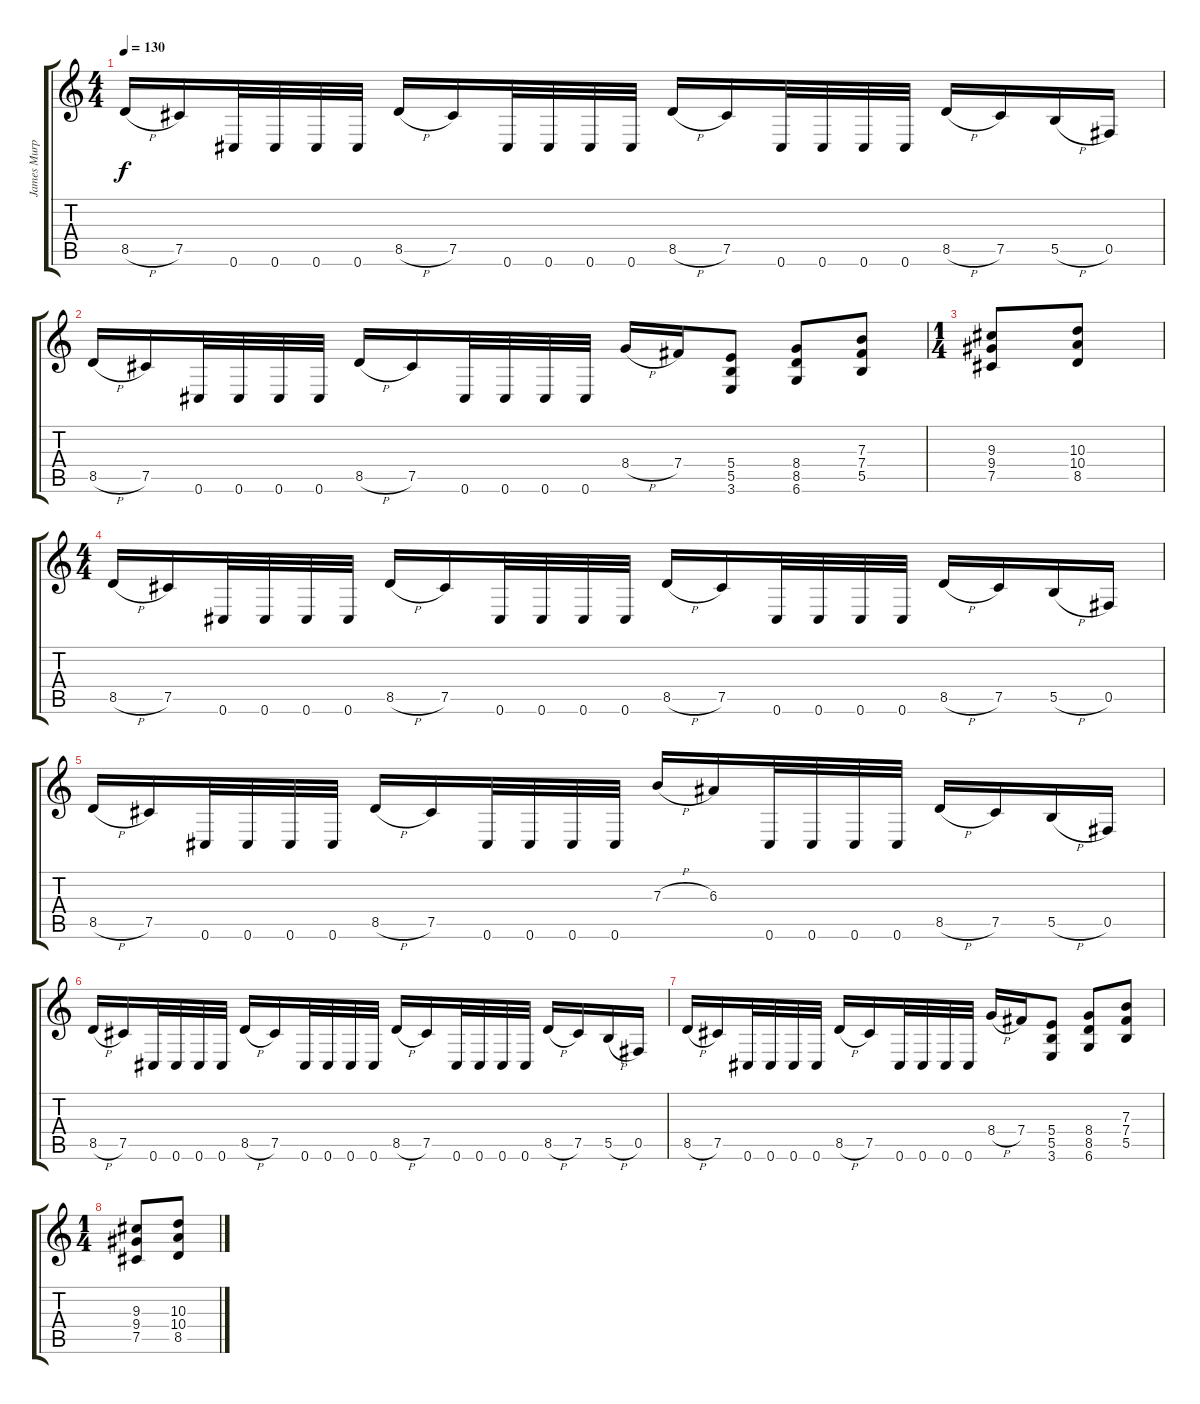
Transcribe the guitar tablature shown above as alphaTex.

\track ("James Murphy" "James Murp") {instrument distortionguitar}
\staff {score tabs}
\tuning (Db4 Ab3 E3 B2 Gb2 Db2) {hide}
\ts (4 4)
\tempo 130
\clef g2
\ks c
8.5{h}.16{dy f} 7.5.16 0.6.32 0.6.32 0.6.32 0.6.32 8.5{h}.16 7.5.16 0.6.32 0.6.32 0.6.32 0.6.32 8.5{h}.16 7.5.16 0.6.32 0.6.32 0.6.32 0.6.32 8.5{h}.16 7.5.16 5.5{h}.16 0.5.16 |
8.5{h}.16 7.5.16 0.6.32 0.6.32 0.6.32 0.6.32 8.5{h}.16 7.5.16 0.6.32 0.6.32 0.6.32 0.6.32 8.4{h}.16 7.4.16 (5.4 5.5 3.6).8 (8.4 8.5 6.6).8 (7.3 7.4 5.5).8 |
\ts (1 4)
(9.3 9.4 7.5).8 (10.3 10.4 8.5).8 |
\ts (4 4)
8.5{h}.16 7.5.16 0.6.32 0.6.32 0.6.32 0.6.32 8.5{h}.16 7.5.16 0.6.32 0.6.32 0.6.32 0.6.32 8.5{h}.16 7.5.16 0.6.32 0.6.32 0.6.32 0.6.32 8.5{h}.16 7.5.16 5.5{h}.16 0.5.16 |
8.5{h}.16 7.5.16 0.6.32 0.6.32 0.6.32 0.6.32 8.5{h}.16 7.5.16 0.6.32 0.6.32 0.6.32 0.6.32 7.3{h}.16 6.3.16 0.6.32 0.6.32 0.6.32 0.6.32 8.5{h}.16 7.5.16 5.5{h}.16 0.5.16 |
8.5{h}.16 7.5.16 0.6.32 0.6.32 0.6.32 0.6.32 8.5{h}.16 7.5.16 0.6.32 0.6.32 0.6.32 0.6.32 8.5{h}.16 7.5.16 0.6.32 0.6.32 0.6.32 0.6.32 8.5{h}.16 7.5.16 5.5{h}.16 0.5.16 |
8.5{h}.16 7.5.16 0.6.32 0.6.32 0.6.32 0.6.32 8.5{h}.16 7.5.16 0.6.32 0.6.32 0.6.32 0.6.32 8.4{h}.16 7.4.16 (5.4 5.5 3.6).8 (8.4 8.5 6.6).8 (7.3 7.4 5.5).8 |
\ts (1 4)
(9.3 9.4 7.5).8 (10.3 10.4 8.5).8
